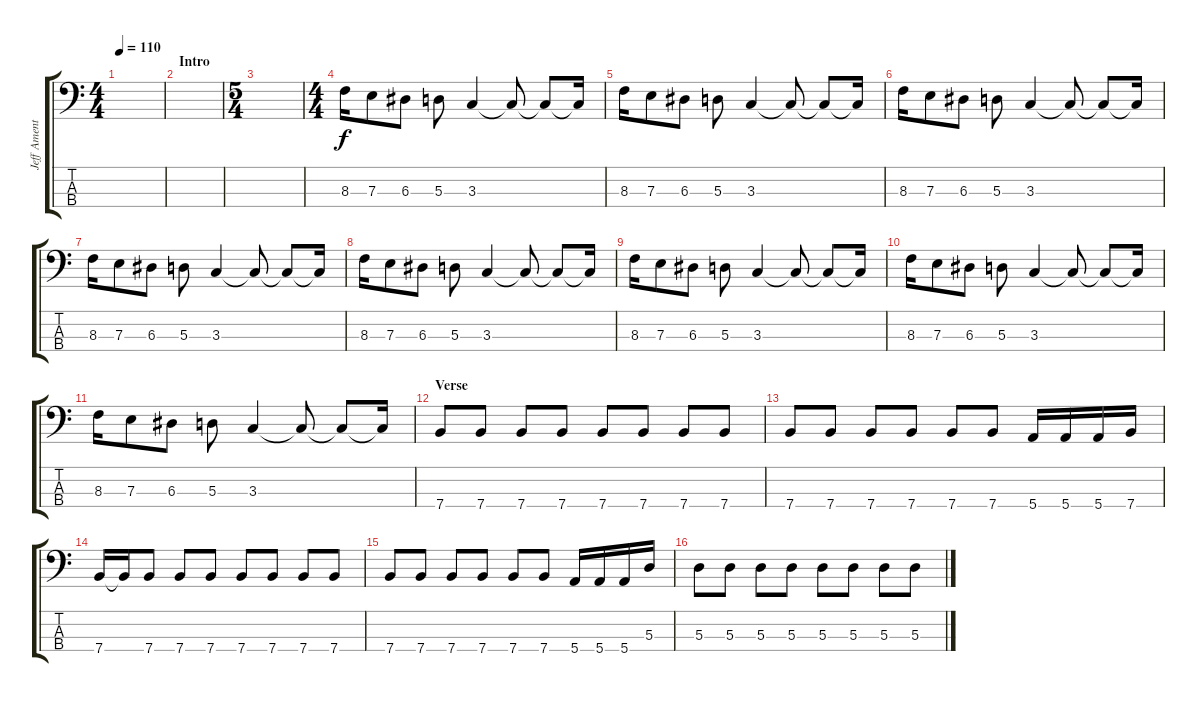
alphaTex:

\track ("Jeff Ament" "Jeff Ament") {instrument electricbassfinger}
\staff {score tabs}
\tuning (G2 D2 A1 E1) {hide}
\ts (4 4)
\tempo 110
\clef f4
\ks c
|
\section ("" "Intro")
|
\ts (5 4)
|
\ts (4 4)
8.3.16 7.3.8 6.3.8 5.3.8 3.3.4 3.3{t}.8 3.3{t}.8 3.3{t}.16 |
8.3.16 7.3.8 6.3.8 5.3.8 3.3.4 3.3{t}.8 3.3{t}.8 3.3{t}.16 |
8.3.16 7.3.8 6.3.8 5.3.8 3.3.4 3.3{t}.8 3.3{t}.8 3.3{t}.16 |
8.3.16 7.3.8 6.3.8 5.3.8 3.3.4 3.3{t}.8 3.3{t}.8 3.3{t}.16 |
8.3.16 7.3.8 6.3.8 5.3.8 3.3.4 3.3{t}.8 3.3{t}.8 3.3{t}.16 |
8.3.16 7.3.8 6.3.8 5.3.8 3.3.4 3.3{t}.8 3.3{t}.8 3.3{t}.16 |
8.3.16 7.3.8 6.3.8 5.3.8 3.3.4 3.3{t}.8 3.3{t}.8 3.3{t}.16 |
8.3.16 7.3.8 6.3.8 5.3.8 3.3.4 3.3{t}.8 3.3{t}.8 3.3{t}.16 |
\section ("" "Verse")
7.4.8 7.4.8 7.4.8 7.4.8 7.4.8 7.4.8 7.4.8 7.4.8 |
7.4.8 7.4.8 7.4.8 7.4.8 7.4.8 7.4.8 5.4.16 5.4.16 5.4.16 7.4.16 |
7.4.16 7.4{t}.16 7.4.8 7.4.8 7.4.8 7.4.8 7.4.8 7.4.8 7.4.8 |
7.4.8 7.4.8 7.4.8 7.4.8 7.4.8 7.4.8 5.4.16 5.4.16 5.4.16 5.3.16 |
5.3.8 5.3.8 5.3.8 5.3.8 5.3.8 5.3.8 5.3.8 5.3.8
